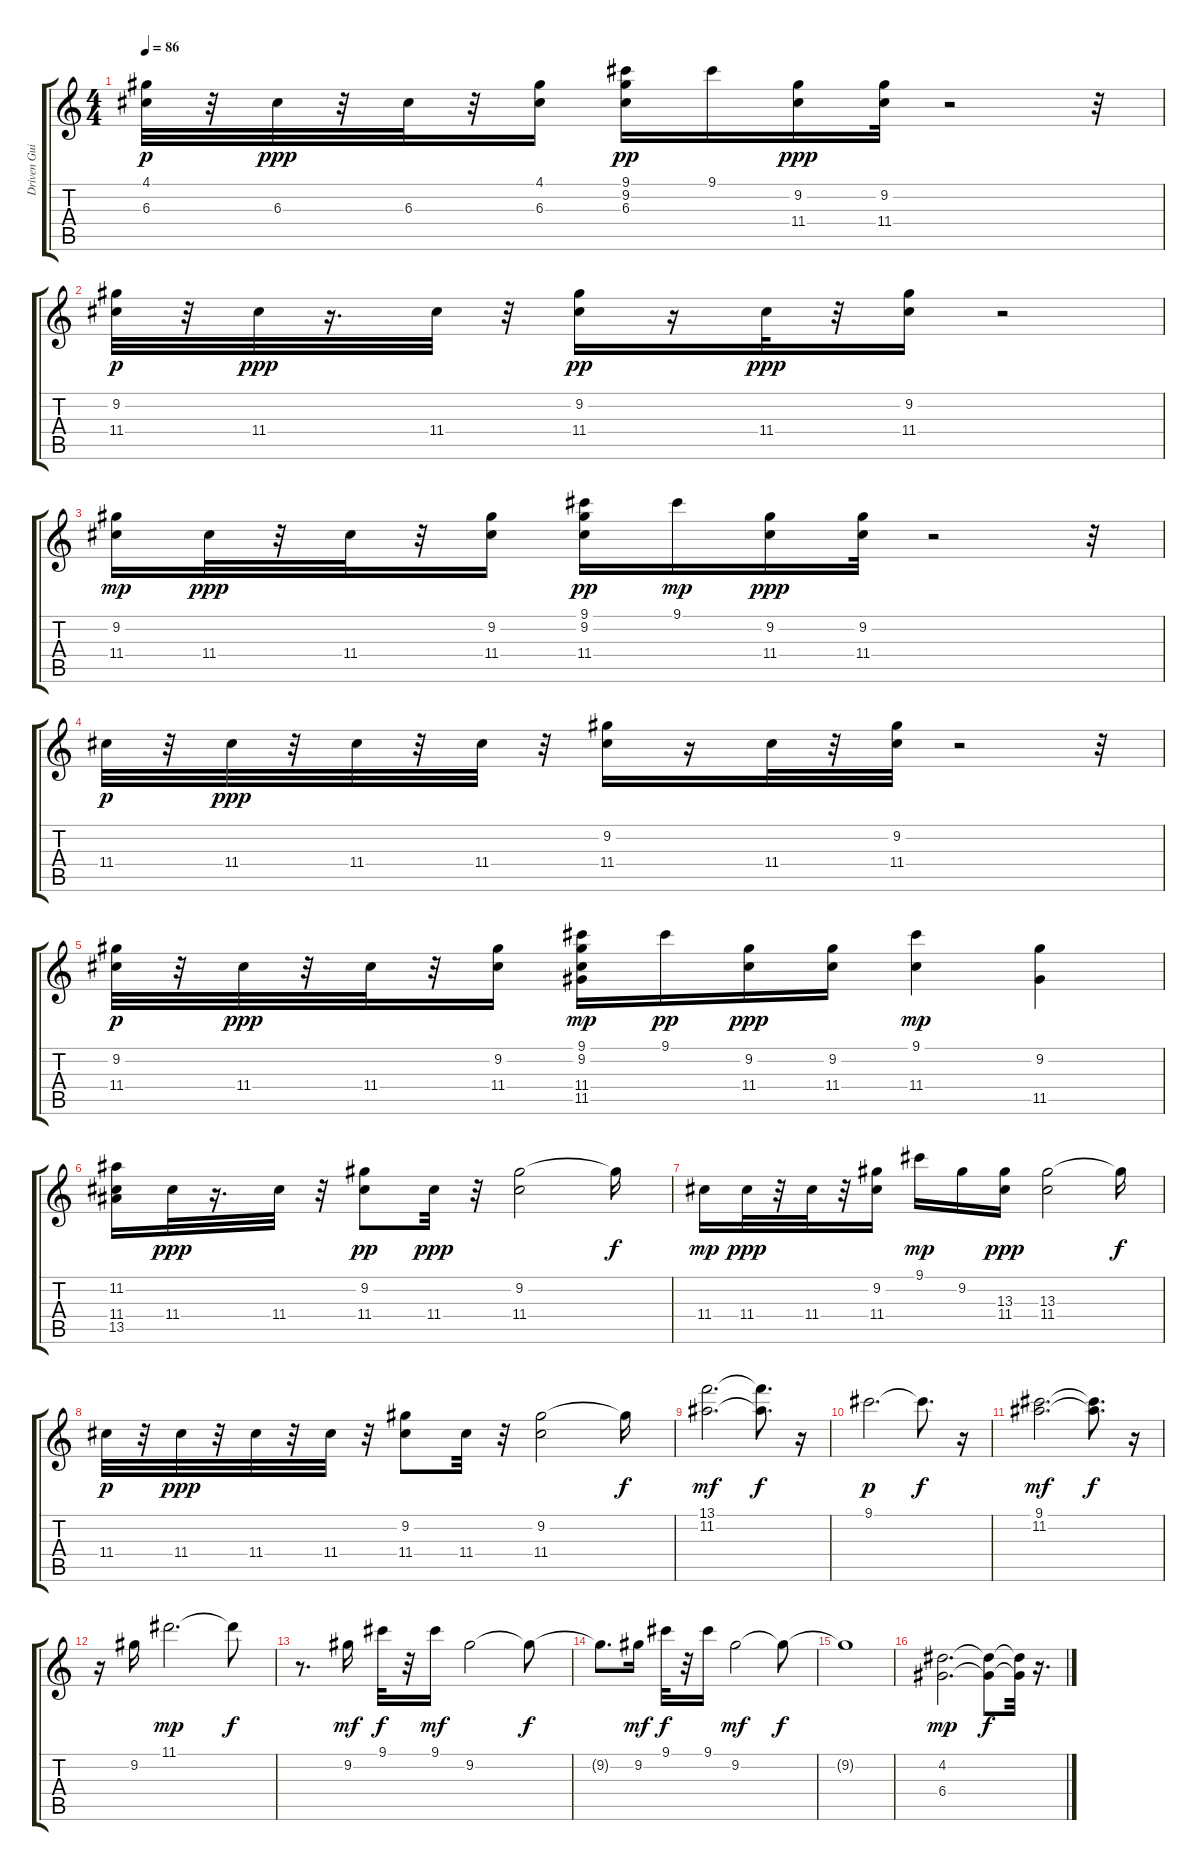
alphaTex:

\track ("Driven Guitar       " "Driven Gui") {instrument distortionguitar}
\staff {score tabs}
\tuning (E4 B3 G3 D3 A2 E2) {hide}
\ts (4 4)
\tempo 86
\clef g2
\ks c
(4.1 6.3).32{dy p} r.32 6.3.32{dy ppp} r.32 6.3.32 r.32 (4.1 6.3).16 (9.1 9.2 6.3).16{dy pp} 9.1.16 (9.2 11.4).16{dy ppp} (9.2 11.4).32 r.2 r.32 |
(9.2 11.4).32{dy p} r.32 11.4.32{dy ppp} r.16{d} 11.4.32 r.32 (9.2 11.4).16{dy pp} r.16 11.4.32{dy ppp} r.32 (9.2 11.4).16 r.2 |
(9.2 11.4).16{dy mp} 11.4.32{dy ppp} r.32 11.4.32 r.32 (9.2 11.4).16 (9.1 9.2 11.4).16{dy pp} 9.1.16{dy mp} (9.2 11.4).16{dy ppp} (9.2 11.4).32 r.2 r.32 |
11.4.32{dy p} r.32 11.4.32{dy ppp} r.32 11.4.32 r.32 11.4.32 r.32 (9.2 11.4).16 r.16 11.4.32 r.32 (9.2 11.4).32 r.2 r.32 |
(9.2 11.4).32{dy p} r.32 11.4.32{dy ppp} r.32 11.4.32 r.32 (9.2 11.4).16 (9.1 9.2 11.4 11.5).16{dy mp} 9.1.16{dy pp} (9.2 11.4).16{dy ppp} (9.2 11.4).16 (9.1 11.4).4{dy mp} (9.2 11.5).4 |
(11.2 11.4 13.5).16 11.4.32{dy ppp} r.16{d} 11.4.32 r.32 (9.2 11.4).8{dy pp} 11.4.32{dy ppp} r.32 (9.2 11.4).2 9.2{t}.16{dy f} |
11.4.16{dy mp} 11.4.32{dy ppp} r.32 11.4.32 r.32 (9.2 11.4).16 9.1.16{dy mp} 9.2.16 (13.3 11.4).16{dy ppp} (13.3 11.4).2 13.3{t}.16{dy f} |
11.4.32{dy p} r.32 11.4.32{dy ppp} r.32 11.4.32 r.32 11.4.32 r.32 (9.2 11.4).8 11.4.32 r.32 (9.2 11.4).2 9.2{t}.16{dy f} |
(13.1 11.2).2{d dy mf} (13.1{t} 11.2{t}).8{d dy f} r.16 |
9.1.2{d dy p} 9.1{t}.8{d dy f} r.16 |
(9.1 11.2).2{d dy mf} (9.1{t} 11.2{t}).8{d dy f} r.16 |
r.16 9.2.16 11.1.2{d dy mp} 11.1{t}.8{dy f} |
r.8{d} 9.2.16{dy mf} 9.1.32{dy f} r.32 9.1.16{dy mf} 9.2.2 9.2{t}.8{dy f} |
9.2{t}.8{d} 9.2.16{dy mf} 9.1.32{dy f} r.32 9.1.16 9.2.2{dy mf} 9.2{t}.8{dy f} |
9.2{t}.1 |
(4.2 6.4).2{d dy mp} (4.2{t} 6.4{t}).8{dy f} (4.2{t} 6.4{t}).32 r.16{d}
